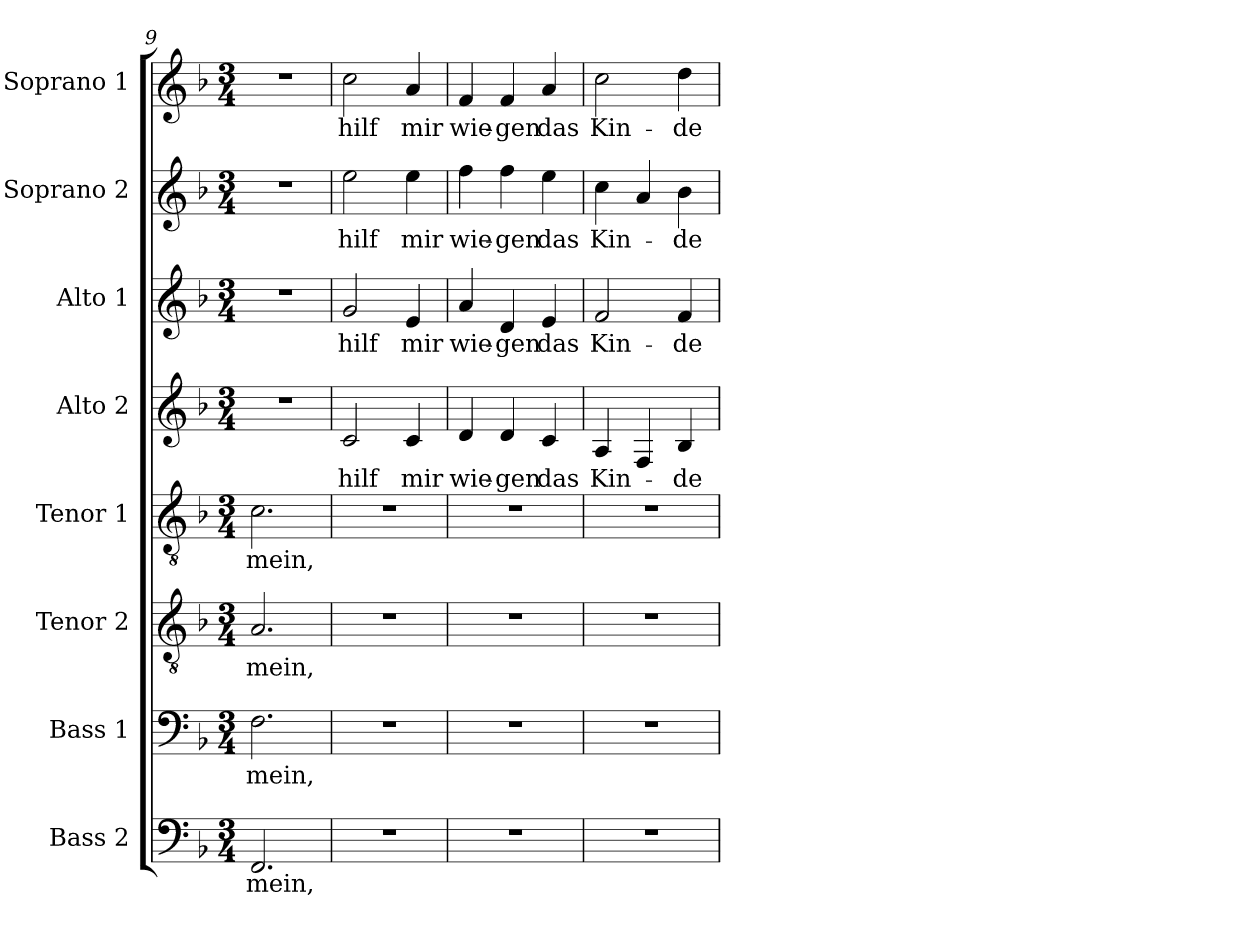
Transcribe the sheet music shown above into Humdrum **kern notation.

**kern	**text	**kern	**text	**kern	**text	**kern	**text	**kern	**text	**kern	**text	**kern	**text	**kern	**text
*part8	*part8	*part7	*part7	*part6	*part6	*part5	*part5	*part4	*part4	*part3	*part3	*part2	*part2	*part1	*part1
*staff8	*staff8	*staff7	*staff7	*staff6	*staff6	*staff5	*staff5	*staff4	*staff4	*staff3	*staff3	*staff2	*staff2	*staff1	*staff1
*I"Bass 2	*	*I"Bass 1	*	*I"Tenor 2	*	*I"Tenor 1	*	*I"Alto 2	*	*I"Alto 1	*	*I"Soprano 2	*	*I"Soprano 1	*
*I'B2	*	*I'B1	*	*I'T2	*	*I'T1	*	*I'A2	*	*I'A1	*	*I'S2	*	*I'S1	*
*clefF4	*	*clefF4	*	*clefGv2	*	*clefGv2	*	*clefG2	*	*clefG2	*	*clefG2	*	*clefG2	*
*	*	*	*	*ITrd7c12	*	*ITrd7c12	*	*	*	*	*	*	*	*	*
*k[b-]	*	*k[b-]	*	*k[b-]	*	*k[b-]	*	*k[b-]	*	*k[b-]	*	*k[b-]	*	*k[b-]	*
*F:	*	*F:	*	*F:	*	*F:	*	*F:	*	*F:	*	*F:	*	*F:	*
*M3/4	*	*M3/4	*	*M3/4	*	*M3/4	*	*M3/4	*	*M3/4	*	*M3/4	*	*M3/4	*
=9	=9	=9	=9	=9	=9	=9	=9	=9	=9	=9	=9	=9	=9	=9	=9
!	!LO:LY:b:color=#000000	!	!	!	!	!	!	!	!	!	!	!	!	!	!
!	!	!	!LO:LY:b:color=#000000	!	!	!	!	!	!	!	!	!	!	!	!
!	!	!	!	!	!LO:LY:b:color=#000000	!	!	!	!	!	!	!	!	!	!
!	!	!	!	!	!	!	!LO:LY:b:color=#000000	!LO:N:vis=1	!	!LO:N:vis=1	!	!LO:N:vis=1	!	!LO:N:vis=1	!
2.FFi/	mein,	2.Fi\	mein,	2.AAi/	mein,	2.Ci\	mein,	2.r	.	2.r	.	2.r	.	2.r	.
!!LO:LB:g=z
=10	=10	=10	=10	=10	=10	=10	=10	=10	=10	=10	=10	=10	=10	=10	=10
!LO:N:vis=1	!	!LO:N:vis=1	!	!LO:N:vis=1	!	!LO:N:vis=1	!	!	!	!	!	!	!	!	!
!	!	!	!	!	!	!	!	!	!LO:LY:b:color=#000000	!	!	!	!	!	!
!	!	!	!	!	!	!	!	!	!	!	!LO:LY:b:color=#000000	!	!	!	!
!	!	!	!	!	!	!	!	!	!	!	!	!	!LO:LY:b:color=#000000	!	!
!	!	!	!	!	!	!	!	!	!	!	!	!	!	!	!LO:LY:b:color=#000000
2.r	.	2.r	.	2.r	.	2.r	.	2ci/	hilf	2gi/	hilf	2eei\	hilf	2cci\	hilf
!	!	!	!	!	!	!	!	!	!LO:LY:b:color=#000000	!	!	!	!	!	!
!	!	!	!	!	!	!	!	!	!	!	!LO:LY:b:color=#000000	!	!	!	!
!	!	!	!	!	!	!	!	!	!	!	!	!	!LO:LY:b:color=#000000	!	!
!	!	!	!	!	!	!	!	!	!	!	!	!	!	!	!LO:LY:b:color=#000000
.	.	.	.	.	.	.	.	4ci/	mir	4ei/	mir	4eei\	mir	4ai/	mir
=11	=11	=11	=11	=11	=11	=11	=11	=11	=11	=11	=11	=11	=11	=11	=11
!LO:N:vis=1	!	!LO:N:vis=1	!	!LO:N:vis=1	!	!LO:N:vis=1	!	!	!	!	!	!	!	!	!
!	!	!	!	!	!	!	!	!	!LO:LY:b:color=#000000	!	!	!	!	!	!
!	!	!	!	!	!	!	!	!	!	!	!LO:LY:b:color=#000000	!	!	!	!
!	!	!	!	!	!	!	!	!	!	!	!	!	!LO:LY:b:color=#000000	!	!
!	!	!	!	!	!	!	!	!	!	!	!	!	!	!	!LO:LY:b:color=#000000
2.r	.	2.r	.	2.r	.	2.r	.	4di/	wie-	4ai/	wie-	4ffi\	wie-	4fi/	wie-
!	!	!	!	!	!	!	!	!	!LO:LY:b:color=#000000	!	!	!	!	!	!
!	!	!	!	!	!	!	!	!	!	!	!LO:LY:b:color=#000000	!	!	!	!
!	!	!	!	!	!	!	!	!	!	!	!	!	!LO:LY:b:color=#000000	!	!
!	!	!	!	!	!	!	!	!	!	!	!	!	!	!	!LO:LY:b:color=#000000
.	.	.	.	.	.	.	.	4di/	-gen	4di/	-gen	4ffi\	-gen	4fi/	-gen
!	!	!	!	!	!	!	!	!	!LO:LY:b:color=#000000	!	!	!	!	!	!
!	!	!	!	!	!	!	!	!	!	!	!LO:LY:b:color=#000000	!	!	!	!
!	!	!	!	!	!	!	!	!	!	!	!	!	!LO:LY:b:color=#000000	!	!
!	!	!	!	!	!	!	!	!	!	!	!	!	!	!	!LO:LY:b:color=#000000
.	.	.	.	.	.	.	.	4ci/	das	4ei/	das	4eei\	das	4ai/	das
=12	=12	=12	=12	=12	=12	=12	=12	=12	=12	=12	=12	=12	=12	=12	=12
!LO:N:vis=1	!	!LO:N:vis=1	!	!LO:N:vis=1	!	!LO:N:vis=1	!	!	!	!	!	!	!	!	!
!	!	!	!	!	!	!	!	!	!LO:LY:b:color=#000000	!	!	!	!	!	!
!	!	!	!	!	!	!	!	!	!	!	!LO:LY:b:color=#000000	!	!	!	!
!	!	!	!	!	!	!	!	!	!	!	!	!	!LO:LY:b:color=#000000	!	!
!	!	!	!	!	!	!	!	!	!	!	!	!	!	!	!LO:LY:b:color=#000000
2.r	.	2.r	.	2.r	.	2.r	.	4Ai/	Kin-	2fi/	Kin-	4cci\	Kin-	2cci\	Kin-
.	.	.	.	.	.	.	.	4Fi/	.	.	.	4ai/	.	.	.
!	!	!	!	!	!	!	!	!	!LO:LY:b:color=#000000	!	!	!	!	!	!
!	!	!	!	!	!	!	!	!	!	!	!LO:LY:b:color=#000000	!	!	!	!
!	!	!	!	!	!	!	!	!	!	!	!	!	!LO:LY:b:color=#000000	!	!
!	!	!	!	!	!	!	!	!	!	!	!	!	!	!	!LO:LY:b:color=#000000
.	.	.	.	.	.	.	.	4B-i/	-de-	4fi/	-de-	4b-i\	-de-	4ddi\	-de-
=	=	=	=	=	=	=	=	=	=	=	=	=	=	=	=
*-	*-	*-	*-	*-	*-	*-	*-	*-	*-	*-	*-	*-	*-	*-	*-
